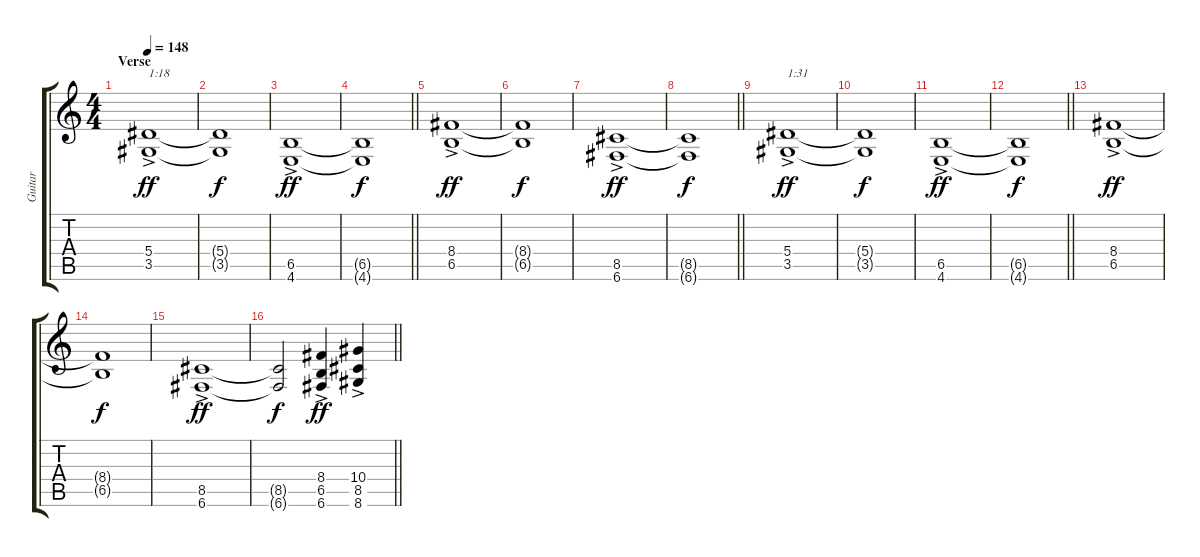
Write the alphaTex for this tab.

\track ("Guitar" "Guitar") {instrument distortionguitar}
\staff {score tabs}
\tuning (C4 G3 Eb3 Bb2 F2 C2) {hide}
\ts (4 4)
\section ("" "Verse")
\tempo 148
\clef g2
\ks c
(5.4{ac} 3.5{ac}).1{txt "1:18" dy ff} |
(5.4{t} 3.5{t}).1{dy f} |
(6.5{ac} 4.6{ac}).1{dy ff} |
\barLineRight lightlight
(6.5{t} 4.6{t}).1{dy f} |
\section ("" "")
(8.4{ac} 6.5{ac}).1{dy ff} |
(8.4{t} 6.5{t}).1{dy f} |
(8.5{ac} 6.6{ac}).1{dy ff} |
\barLineRight lightlight
(8.5{t} 6.6{t}).1{dy f} |
\section ("" "")
(5.4{ac} 3.5{ac}).1{txt "1:31" dy ff} |
(5.4{t} 3.5{t}).1{dy f} |
(6.5{ac} 4.6{ac}).1{dy ff} |
\barLineRight lightlight
(6.5{t} 4.6{t}).1{dy f} |
\section ("" "")
(8.4{ac} 6.5{ac}).1{dy ff} |
(8.4{t} 6.5{t}).1{dy f} |
(8.5{ac} 6.6{ac}).1{dy ff} |
\barLineRight lightlight
(8.5{t} 6.6{t}).2{dy f} (8.4{ac} 6.5{ac} 6.6{ac}).4{dy ff} (10.4{ac} 8.5{ac} 8.6{ac}).4
